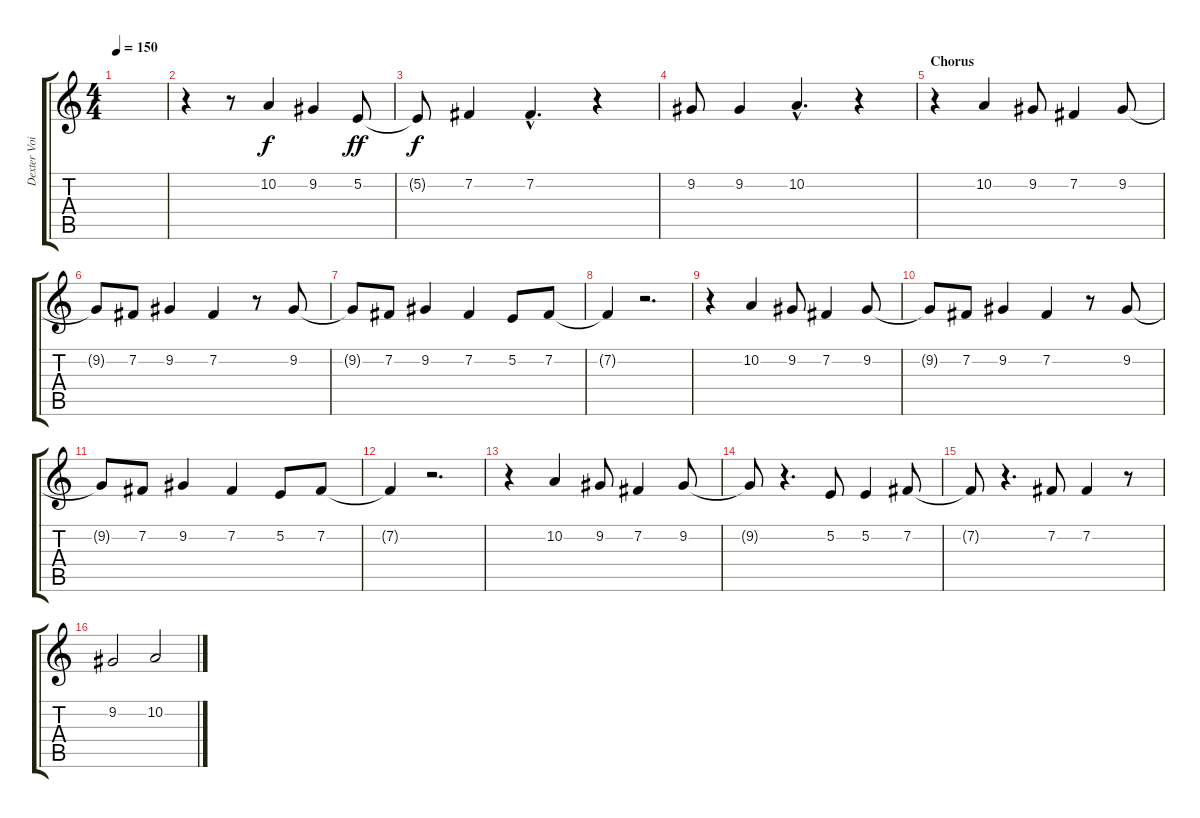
\track ("Dexter Voice" "Dexter Voi") {instrument lead8bassandlead}
\staff {score tabs}
\tuning (E4 B3 G3 D3 A2 E2) {hide}
\ts (4 4)
\tempo 150
\clef g2
\ks c
|
r.4 r.8 10.2.4 9.2.4 5.2.8{dy ff} |
5.2{t}.8{dy f} 7.2.4 7.2{hac}.4{d} r.4 |
9.2.8 9.2.4 10.2{hac}.4{d} r.4 |
\section ("" "Chorus")
r.4 10.2.4 9.2.8 7.2.4 9.2.8 |
9.2{t}.8 7.2.8 9.2.4 7.2.4 r.8 9.2.8 |
9.2{t}.8 7.2.8 9.2.4 7.2.4 5.2.8 7.2.8 |
7.2{t}.4 r.2{d} |
r.4 10.2.4 9.2.8 7.2.4 9.2.8 |
9.2{t}.8 7.2.8 9.2.4 7.2.4 r.8 9.2.8 |
9.2{t}.8 7.2.8 9.2.4 7.2.4 5.2.8 7.2.8 |
7.2{t}.4 r.2{d} |
r.4 10.2.4 9.2.8 7.2.4 9.2.8 |
9.2{t}.8 r.4{d} 5.2.8 5.2.4 7.2.8 |
7.2{t}.8 r.4{d} 7.2.8 7.2.4 r.8 |
9.2.2 10.2.2
